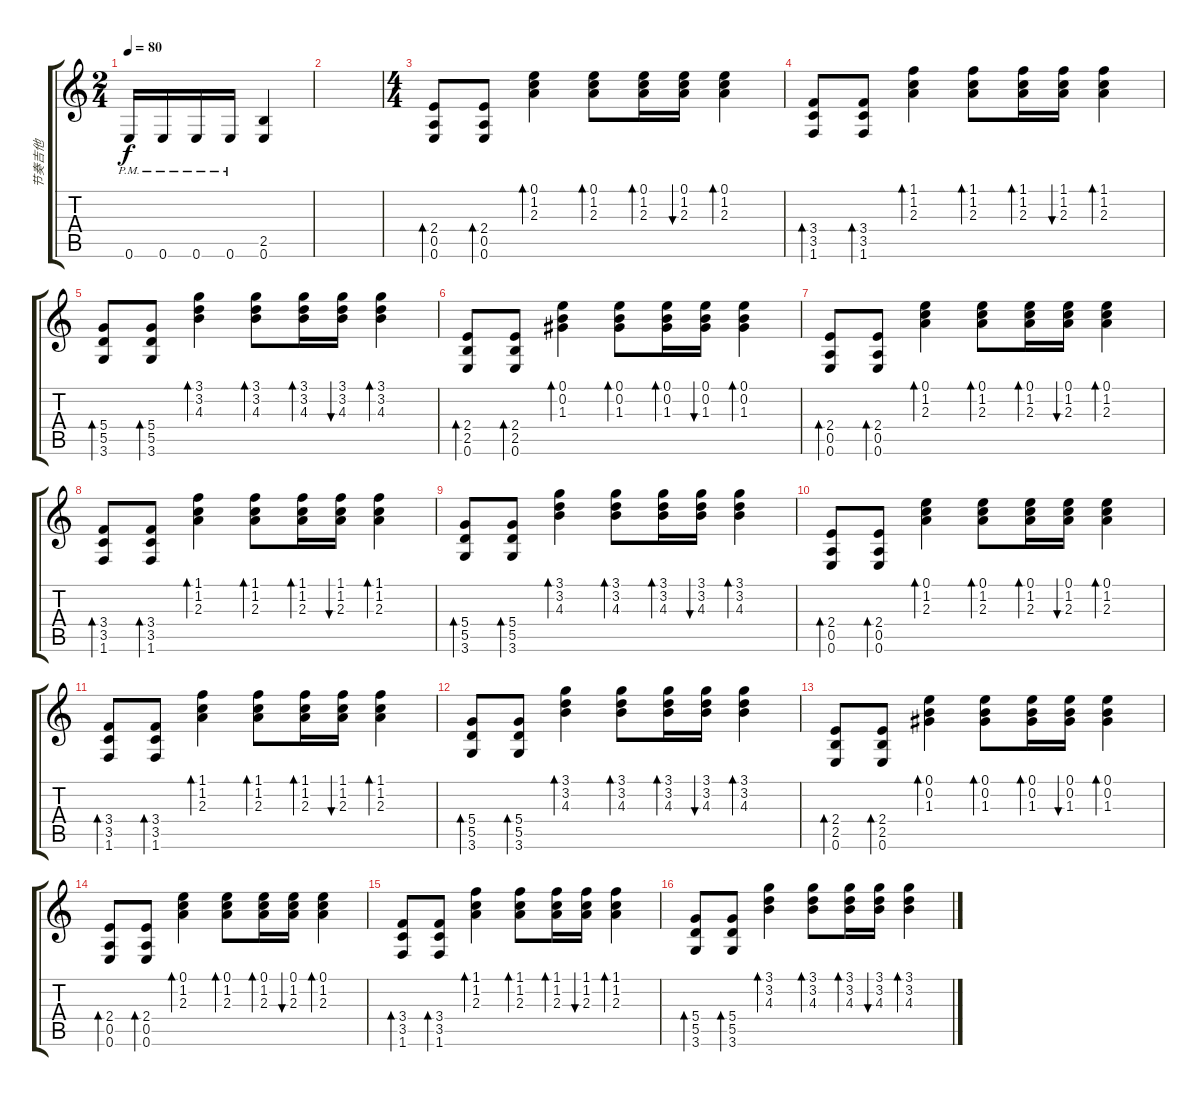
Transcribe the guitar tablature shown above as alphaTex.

\track ("节奏吉他" "节奏吉他") {instrument electricguitarjazz}
\staff {score tabs}
\tuning (E4 B3 G3 D3 A2 E2) {hide}
\ts (2 4)
\tempo 80
\clef g2
\ks c
0.6{pm}.16{dy f} 0.6{pm}.16 0.6{pm}.16 0.6{pm}.16 (2.5 0.6).4 |
|
\ts (4 4)
(2.4 0.5 0.6).8{bd 60 volume 7 instrument electricguitarjazz} (2.4 0.5 0.6).8{bd 60} (0.1 1.2 2.3).4{bd 60} (0.1 1.2 2.3).8{bd 60} (0.1 1.2 2.3).16{bd 60} (0.1 1.2 2.3).16{bu 60} (0.1 1.2 2.3).4{bd 60} |
(3.4 3.5 1.6).8{bd 60} (3.4 3.5 1.6).8{bd 60} (1.1 1.2 2.3).4{bd 60} (1.1 1.2 2.3).8{bd 60} (1.1 1.2 2.3).16{bd 60} (1.1 1.2 2.3).16{bu 60} (1.1 1.2 2.3).4{bd 60} |
(5.4 5.5 3.6).8{bd 60} (5.4 5.5 3.6).8{bd 60} (3.1 3.2 4.3).4{bd 60} (3.1 3.2 4.3).8{bd 60} (3.1 3.2 4.3).16{bd 60} (3.1 3.2 4.3).16{bu 60} (3.1 3.2 4.3).4{bd 60} |
(2.4 2.5 0.6).8{bd 60} (2.4 2.5 0.6).8{bd 60} (0.1 0.2 1.3).4{bd 60} (0.1 0.2 1.3).8{bd 60} (0.1 0.2 1.3).16{bd 60} (0.1 0.2 1.3).16{bu 60} (0.1 0.2 1.3).4{bd 60} |
(2.4 0.5 0.6).8{bd 60} (2.4 0.5 0.6).8{bd 60} (0.1 1.2 2.3).4{bd 60} (0.1 1.2 2.3).8{bd 60} (0.1 1.2 2.3).16{bd 60} (0.1 1.2 2.3).16{bu 60} (0.1 1.2 2.3).4{bd 60} |
(3.4 3.5 1.6).8{bd 60} (3.4 3.5 1.6).8{bd 60} (1.1 1.2 2.3).4{bd 60} (1.1 1.2 2.3).8{bd 60} (1.1 1.2 2.3).16{bd 60} (1.1 1.2 2.3).16{bu 60} (1.1 1.2 2.3).4{bd 60} |
(5.4 5.5 3.6).8{bd 60} (5.4 5.5 3.6).8{bd 60} (3.1 3.2 4.3).4{bd 60} (3.1 3.2 4.3).8{bd 60} (3.1 3.2 4.3).16{bd 60} (3.1 3.2 4.3).16{bu 60} (3.1 3.2 4.3).4{bd 60} |
(2.4 0.5 0.6).8{bd 60 txt ""} (2.4 0.5 0.6).8{bd 60} (0.1 1.2 2.3).4{bd 60} (0.1 1.2 2.3).8{bd 60} (0.1 1.2 2.3).16{bd 60} (0.1 1.2 2.3).16{bu 60} (0.1 1.2 2.3).4{bd 60} |
(3.4 3.5 1.6).8{bd 60} (3.4 3.5 1.6).8{bd 60} (1.1 1.2 2.3).4{bd 60} (1.1 1.2 2.3).8{bd 60} (1.1 1.2 2.3).16{bd 60} (1.1 1.2 2.3).16{bu 60} (1.1 1.2 2.3).4{bd 60} |
(5.4 5.5 3.6).8{bd 60} (5.4 5.5 3.6).8{bd 60} (3.1 3.2 4.3).4{bd 60} (3.1 3.2 4.3).8{bd 60} (3.1 3.2 4.3).16{bd 60} (3.1 3.2 4.3).16{bu 60} (3.1 3.2 4.3).4{bd 60} |
(2.4 2.5 0.6).8{bd 60} (2.4 2.5 0.6).8{bd 60} (0.1 0.2 1.3).4{bd 60} (0.1 0.2 1.3).8{bd 60} (0.1 0.2 1.3).16{bd 60} (0.1 0.2 1.3).16{bu 60} (0.1 0.2 1.3).4{bd 60} |
(2.4 0.5 0.6).8{bd 60} (2.4 0.5 0.6).8{bd 60} (0.1 1.2 2.3).4{bd 60} (0.1 1.2 2.3).8{bd 60} (0.1 1.2 2.3).16{bd 60} (0.1 1.2 2.3).16{bu 60} (0.1 1.2 2.3).4{bd 60} |
(3.4 3.5 1.6).8{bd 60} (3.4 3.5 1.6).8{bd 60} (1.1 1.2 2.3).4{bd 60} (1.1 1.2 2.3).8{bd 60} (1.1 1.2 2.3).16{bd 60} (1.1 1.2 2.3).16{bu 60} (1.1 1.2 2.3).4{bd 60} |
(5.4 5.5 3.6).8{bd 60} (5.4 5.5 3.6).8{bd 60} (3.1 3.2 4.3).4{bd 60} (3.1 3.2 4.3).8{bd 60} (3.1 3.2 4.3).16{bd 60} (3.1 3.2 4.3).16{bu 60} (3.1 3.2 4.3).4{bd 60}
